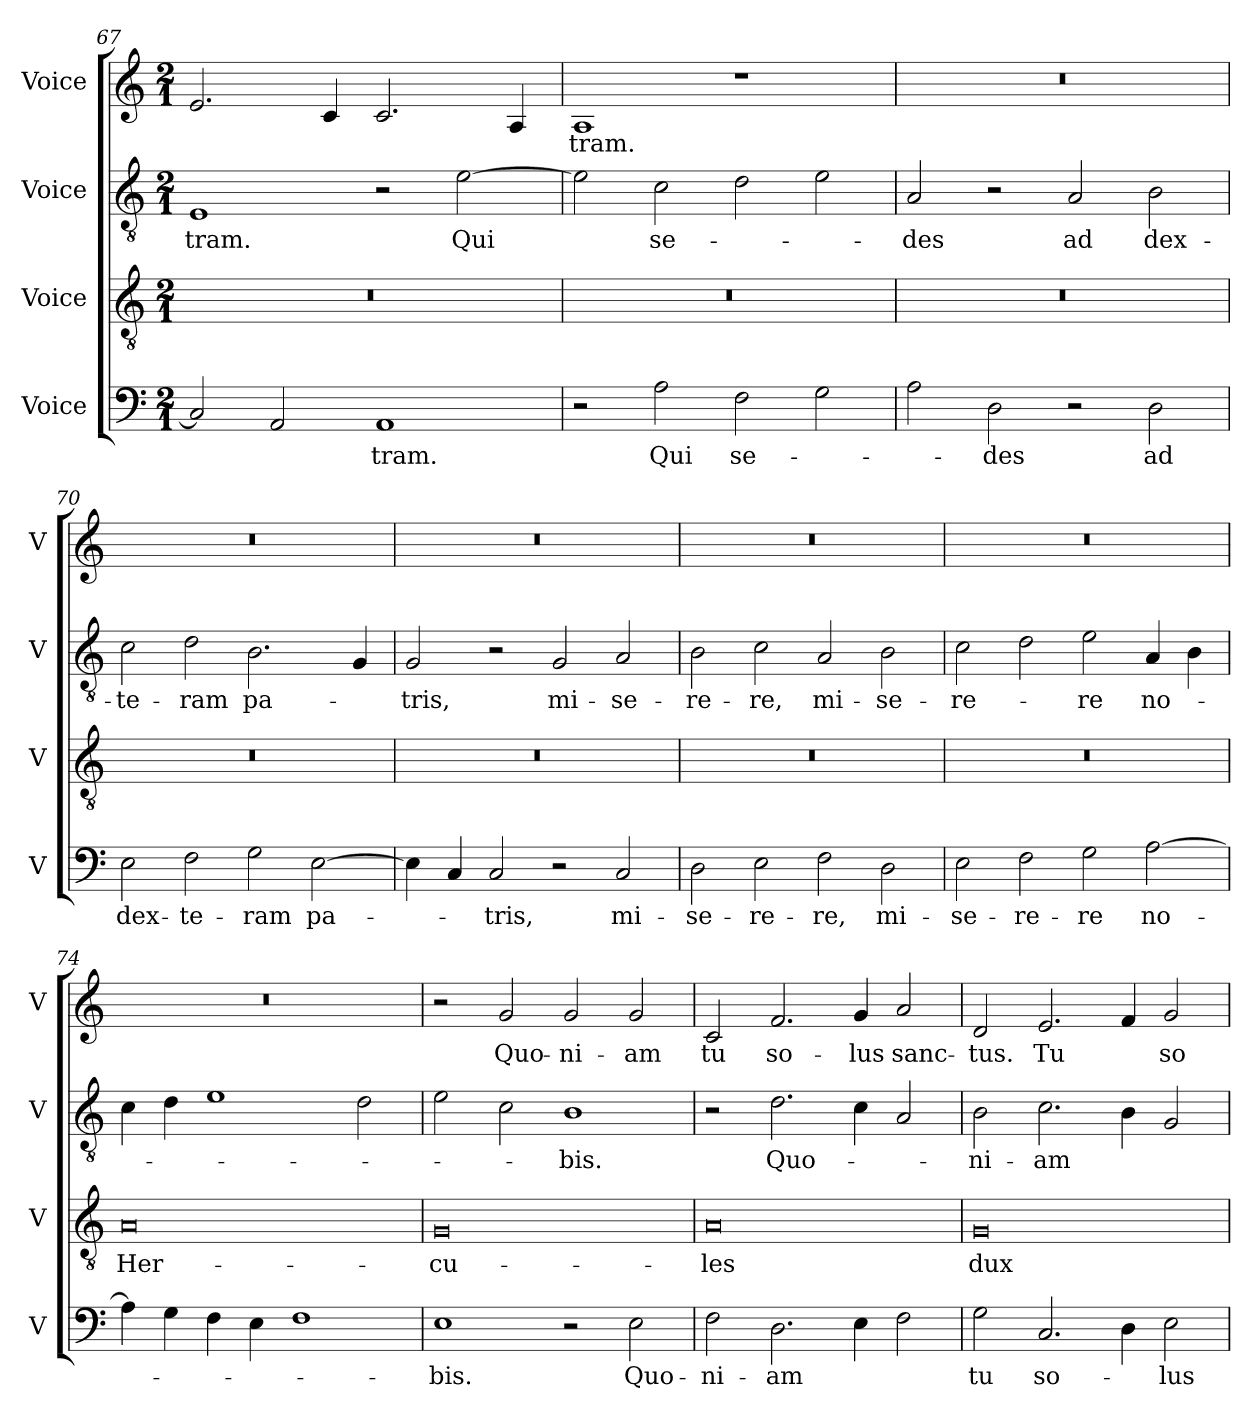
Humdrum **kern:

**kern	**text	**kern	**text	**kern	**text	**kern	**text
*part4	*part4	*part3	*part3	*part2	*part2	*part1	*part1
*staff4	*staff4	*staff3	*staff3	*staff2	*staff2	*staff1	*staff1
*I"Voice	*	*I"Voice	*	*I"Voice	*	*I"Voice	*
*I'V	*	*I'V	*	*I'V	*	*I'V	*
*clefF4	*	*clefGv2	*	*clefGv2	*	*clefG2	*
*k[]	*	*k[]	*	*k[]	*	*k[]	*
*M2/1	*	*M2/1	*	*M2/1	*	*M2/1	*
=67	=67	=67	=67	=67	=67	=67	=67
!	!	!	!	!	!LO:LY:b	!	!
2C/]	.	0r	.	1E	-tram.	2.e/	.
2AA/	.	.	.	.	.	.	.
.	.	.	.	.	.	4c/	.
!	!LO:LY:b	!	!	!	!	!	!
1AA	-tram.	.	.	2r	.	2.c/	.
!	!	!	!	!	!LO:LY:b	!	!
.	.	.	.	[2e\	Qui	.	.
.	.	.	.	.	.	4A/	.
=68	=68	=68	=68	=68	=68	=68	=68
!	!	!	!	!	!	!	!LO:LY:b
2r	.	0r	.	2e\]	.	1A	-tram.
!	!LO:LY:b	!	!	!	!LO:LY:b	!	!
2A\	Qui	.	.	2c\	se-	.	.
!	!LO:LY:b	!	!	!	!	!	!
2F\	se-	.	.	2d\	.	1r	.
2G\	.	.	.	2e\	.	.	.
=69	=69	=69	=69	=69	=69	=69	=69
!	!	!	!	!	!LO:LY:b	!	!
2A\	.	0r	.	2A/	-des	0r	.
!	!LO:LY:b	!	!	!	!	!	!
2D\	-des	.	.	2r	.	.	.
!	!	!	!	!	!LO:LY:b	!	!
2r	.	.	.	2A/	ad	.	.
!	!LO:LY:b	!	!	!	!LO:LY:b	!	!
2D\	ad	.	.	2B\	dex-	.	.
!!LO:LB:g=z
=70	=70	=70	=70	=70	=70	=70	=70
!	!LO:LY:b	!	!	!	!LO:LY:b	!	!
2E\	dex-	0r	.	2c\	-te-	0r	.
!	!LO:LY:b	!	!	!	!LO:LY:b	!	!
2F\	-te-	.	.	2d\	-ram	.	.
!	!LO:LY:b	!	!	!	!LO:LY:b	!	!
2G\	-ram	.	.	2.B\	pa-	.	.
!	!LO:LY:b	!	!	!	!	!	!
[2E\	pa-	.	.	.	.	.	.
.	.	.	.	4G/	.	.	.
=71	=71	=71	=71	=71	=71	=71	=71
!	!	!	!	!	!LO:LY:b	!	!
4E\]	.	0r	.	2G/	-tris,	0r	.
4C/	.	.	.	.	.	.	.
!	!LO:LY:b	!	!	!	!	!	!
2C/	-tris,	.	.	2r	.	.	.
!	!	!	!	!	!LO:LY:b	!	!
2r	.	.	.	2G/	mi-	.	.
!	!LO:LY:b	!	!	!	!LO:LY:b	!	!
2C/	mi-	.	.	2A/	-se-	.	.
=72	=72	=72	=72	=72	=72	=72	=72
!	!LO:LY:b	!	!	!	!LO:LY:b	!	!
2D\	-se-	0r	.	2B\	-re-	0r	.
!	!LO:LY:b	!	!	!	!LO:LY:b	!	!
2E\	-re-	.	.	2c\	-re,	.	.
!	!LO:LY:b	!	!	!	!LO:LY:b	!	!
2F\	-re,	.	.	2A/	mi-	.	.
!	!LO:LY:b	!	!	!	!LO:LY:b	!	!
2D\	mi-	.	.	2B\	-se-	.	.
=73	=73	=73	=73	=73	=73	=73	=73
!	!LO:LY:b	!	!	!	!LO:LY:b	!	!
2E\	-se-	0r	.	2c\	-re-	0r	.
!	!LO:LY:b	!	!	!	!	!	!
2F\	-re-	.	.	2d\	.	.	.
!	!LO:LY:b	!	!	!	!LO:LY:b	!	!
2G\	-re	.	.	2e\	-re	.	.
!	!LO:LY:b	!	!	!	!LO:LY:b	!	!
[2A\	no-	.	.	4A/	no-	.	.
.	.	.	.	4B\	.	.	.
=74	=74	=74	=74	=74	=74	=74	=74
!	!	!	!LO:LY:b	!	!	!	!
4A\]	.	0A	Her-	4c\	.	0r	.
4G\	.	.	.	4d\	.	.	.
4F\	.	.	.	1e	.	.	.
4E\	.	.	.	.	.	.	.
1F	.	.	.	.	.	.	.
.	.	.	.	2d\	.	.	.
!!LO:LB:g=z
=75	=75	=75	=75	=75	=75	=75	=75
!	!LO:LY:b	!	!LO:LY:b	!	!	!	!
1E	-bis.	0G	-cu-	2e\	.	2r	.
!	!	!	!	!	!	!	!LO:LY:b
.	.	.	.	2c\	.	2g/	Quo-
!	!	!	!	!	!LO:LY:b	!	!LO:LY:b
2r	.	.	.	1B	-bis.	2g/	-ni-
!	!LO:LY:b	!	!	!	!	!	!LO:LY:b
2E\	Quo-	.	.	.	.	2g/	-am
=76	=76	=76	=76	=76	=76	=76	=76
!	!LO:LY:b	!	!LO:LY:b	!	!	!	!LO:LY:b
2F\	-ni-	0A	-les	2r	.	2c/	tu
!	!LO:LY:b	!	!	!	!LO:LY:b	!	!LO:LY:b
2.D\	-am	.	.	2.d\	Quo-	2.f/	so-
!	!	!	!	!	!	!	!LO:LY:b
4E\	.	.	.	4c\	.	4g/	-lus
!	!	!	!	!	!	!	!LO:LY:b
2F\	.	.	.	2A/	.	2a/	sanc-
=77	=77	=77	=77	=77	=77	=77	=77
!	!LO:LY:b	!	!LO:LY:b	!	!LO:LY:b	!	!LO:LY:b
2G\	tu	0G	dux	2B\	-ni-	2d/	-tus.
!	!LO:LY:b	!	!	!	!LO:LY:b	!	!LO:LY:b
2.C/	so-	.	.	2.c\	-am	2.e/	Tu
4D\	.	.	.	4B\	.	4f/	.
!	!LO:LY:b	!	!	!	!	!	!LO:LY:b
2E\	-lus	.	.	2G/	.	2g/	so-
=	=	=	=	=	=	=	=
*-	*-	*-	*-	*-	*-	*-	*-
